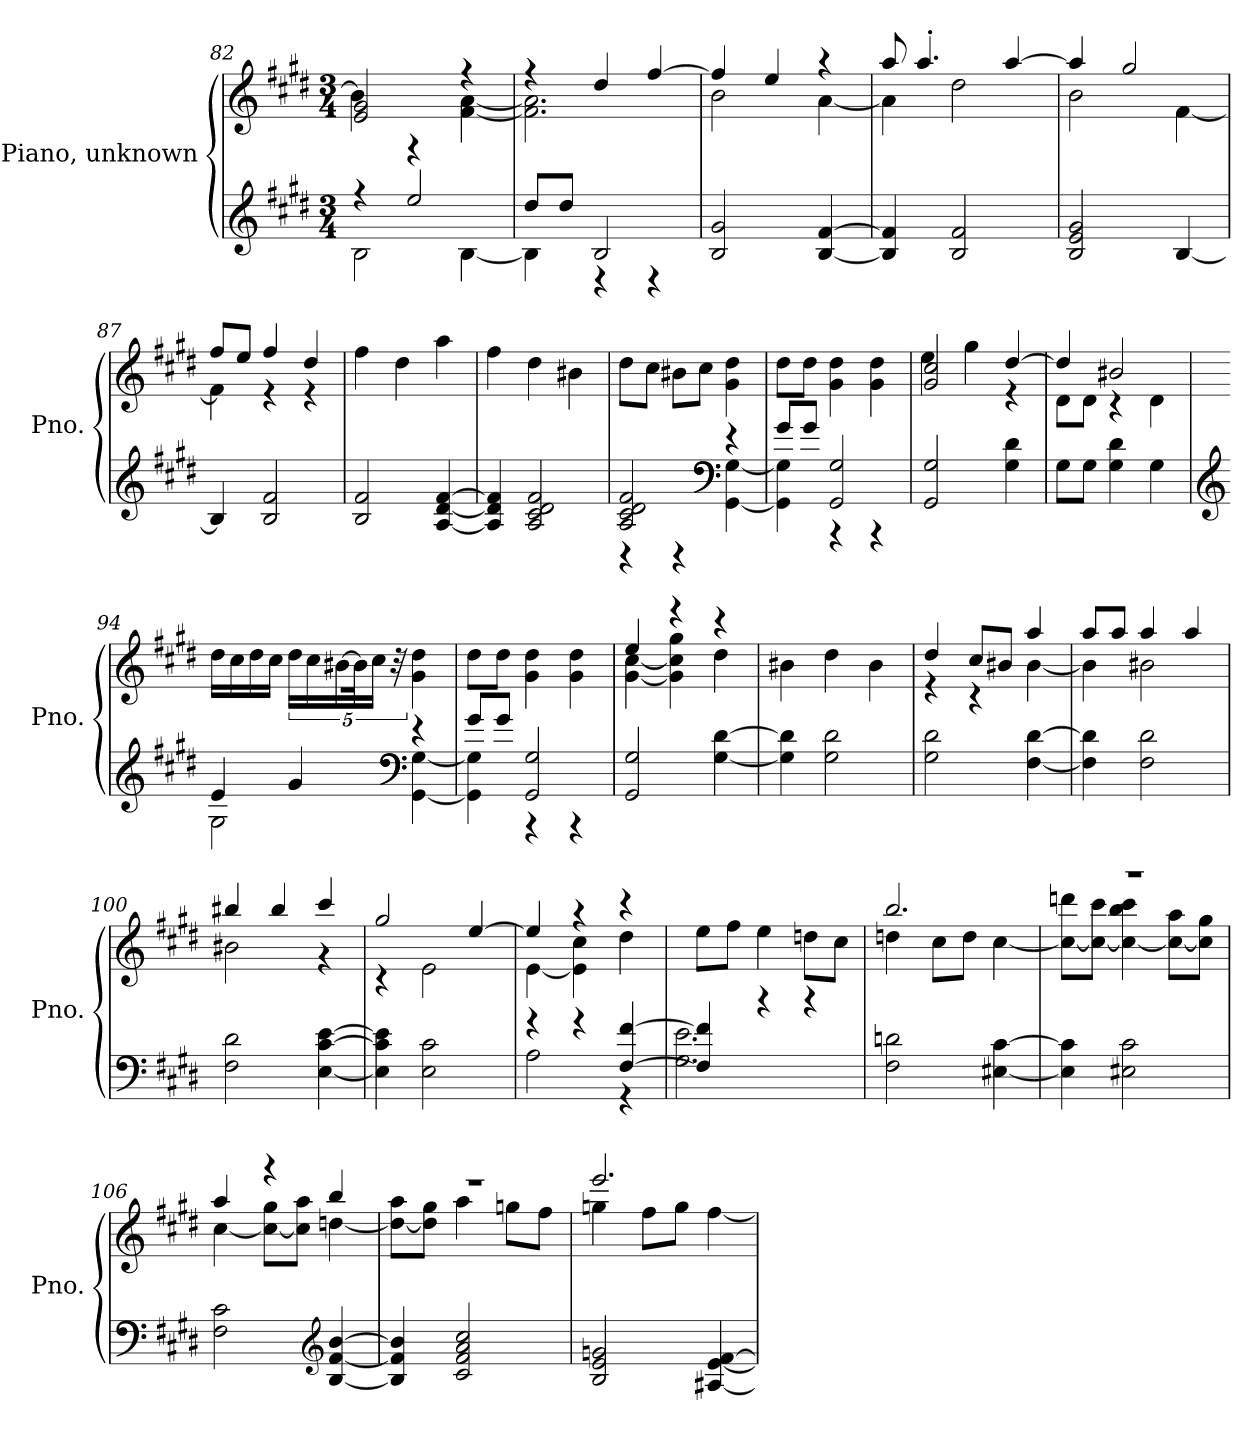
**kern	**kern
*part1	*part1
*staff2	*staff1
*I"Piano, unknown	*
*I'Pno.	*
*clefG2	*clefG2
*k[f#c#g#d#]	*k[f#c#g#d#]
*M3/4	*M3/4
=82	=82
*^	*^
4r	2B\	2e/ 2g#/	4b\]
2ee/	.	.	4r
.	[4B\	4r	[4f#\ [4a\
=83	=83	=83	=83
8dd#/L	4B\]	4r	2.f#\] 2.a\]
8dd#/J	.	.	.
2B/	4r	4dd#/	.
.	4r	[4ff#/	.
*v	*v	*	*
=84	=84	=84
2B/ 2g#/	4ff#/]	2b\
.	4ee/	.
[4B/ [4f#/	4r	[4a\
=85	=85	=85
4B/] 4f#/]	8aa/	4a\]
.	4.aa'/	.
2B/ 2f#/	.	2dd#\
.	[4aa/	.
=86	=86	=86
2B/ 2e/ 2g#/	4aa/]	2b\
.	2gg#/	.
[4B/	.	[4f#\
!!LO:LB:g=z	!!
=87	=87	=87
4B/]	8ff#/L	4f#\]
.	8ee/J	.
2B/ 2f#/	4ff#/	4r
.	4dd#/	4r
*	*v	*v
=88	=88
2B/ 2f#/	4ff#\
.	4dd#\
[4A/ [4d#/ [4f#/	4aa\
=89	=89
4A/] 4d#/] 4f#/]	4ff#\
2A/ 2c#/ 2d#/ 2f#/	4dd#\
.	4b#X\
=90	=90
*^	*
2A/ 2c#/ 2d#/ 2f#/	4r	8dd#\L
.	.	8cc#\J
.	4r	8b#X\L
.	.	8cc#\J
*clefF4	*	*
4r	[4GG#\ [4G#\	4g#\ 4dd#\
=91	=91	=91
8g#/L	4GG#\] 4G#\]	8dd#\L
8g#/J	.	8dd#\J
2GG#/ 2G#/	4r	4g#\ 4dd#\
.	4r	4g#\ 4dd#\
*v	*v	*
=92	=92
*	*^
2GG#/ 2G#/	2g#/ 2cc#/	4ee\
.	.	4gg#\
4G#\ 4d#\	[4dd#/	4r
=93	=93	=93
8G#\L	4dd#/]	8d#\L
8G#\J	.	8d#\J
4G#\ 4d#\	2b#X/	4r
4G#\	.	4d#\
*	*v	*v
!!LO:LB:g=z
=94	=94
*clefG2	*
*^	*
4e/	2G#\	16dd#\LL
.	.	16cc#\
.	.	16dd#\
.	.	16cc#\JJ
4g#/	.	20dd#\LL
.	.	20cc#\
.	.	[20b#X\
.	.	40b#\K]
.	.	20cc#\JJ
.	.	40r
*clefF4	*	*
4r	[4GG#\ [4G#\	4g#\ 4dd#\
=95	=95	=95
8g#/L	4GG#\] 4G#\]	8dd#\L
8g#/J	.	8dd#\J
2GG#/ 2G#/	4r	4g#\ 4dd#\
.	4r	4g#\ 4dd#\
*v	*v	*
=96	=96
*	*^
2GG#/ 2G#/	4ee/	[4g#\ [4cc#\
.	4r	4g#\] 4cc#\] 4gg#\
[4G#\ [4d#\	4r	4dd#\
*	*v	*v
=97	=97
4G#\] 4d#\]	4b#X\
2G#\ 2d#\	4dd#\
.	4b#\
=98	=98
*	*^
2G#\ 2d#\	4dd#/	4r
.	8cc#/L	4r
.	8b#X/J	.
[4F#\ [4d#\	4aa/	[4b#\
=99	=99	=99
4F#\] 4d#\]	8aa/L	4b#\]
.	8aa/J	.
2F#\ 2d#\	4aa/	2b#X\
.	4aa/	.
!!LO:PB:g=z	!!
=100	=100	=100
2F#\ 2d#\	4bb#X/	2b#X\
.	4bb#/	.
[4E\ [4c#\ [4e\	4ccc#/	4r
=101	=101	=101
4E\] 4c#\] 4e\]	2gg#/	4r
2E\ 2c#\	.	2e\
.	[4ee/	.
=102	=102	=102
*^	*	*
4r	2A\	4ee/]	[4e\
4r	.	4r	4e\] 4cc#\
[4F#/ [4f#/	4r	4r	4dd#\
*	*	*v	*v
=103	=103	=103
4F#/] 4f#/]	2.G#\ 2.e\	8ee\L
.	.	8ff#\J
4r	.	4ee\
4r	.	8ddn\L
.	.	8cc#\J
*v	*v	*
=104	=104
*	*^
2F#\ 2dn\	2.bb/	4ddn\
.	.	8cc#\L
.	.	8dd\J
[4E#X\ [4c#\	.	[4cc#\
=105	=105	=105
4E#\] 4c#\]	2.r	8cc#\_ 8dddn\L
.	.	8cc#\_ 8ccc#\J
2E#X\ 2c#\	.	4cc#\_ 4bb\ 4ccc#\
.	.	8cc#\_ 8aa\L
.	.	8cc#\] 8gg#\J
!!LO:LB:g=z	!!
=106	=106	=106
2F#\ 2c#\	4aa/	[4cc#\
.	4r	8cc#\_ 8gg#\L
.	.	8cc#\] 8aa\J
*clefG2	*	*
[4B/ [4f#/ [4b/	4bb/	[4ddn\
=107	=107	=107
4B/] 4f#/] 4b/]	2.r	8dd\_ 8aa\L
.	.	8dd\] 8gg#\J
2c#/ 2f#/ 2a/ 2cc#/	.	4aa\
.	.	8ggn\L
.	.	8ff#\J
=108	=108	=108
2B/ 2e/ 2gn/	2.eee/	4ggn\
.	.	8ff#\L
.	.	8gg\J
[4A#X/ [4e/ [4f#/	.	[4ff#\
*	*v	*v
=	=
*-	*-
